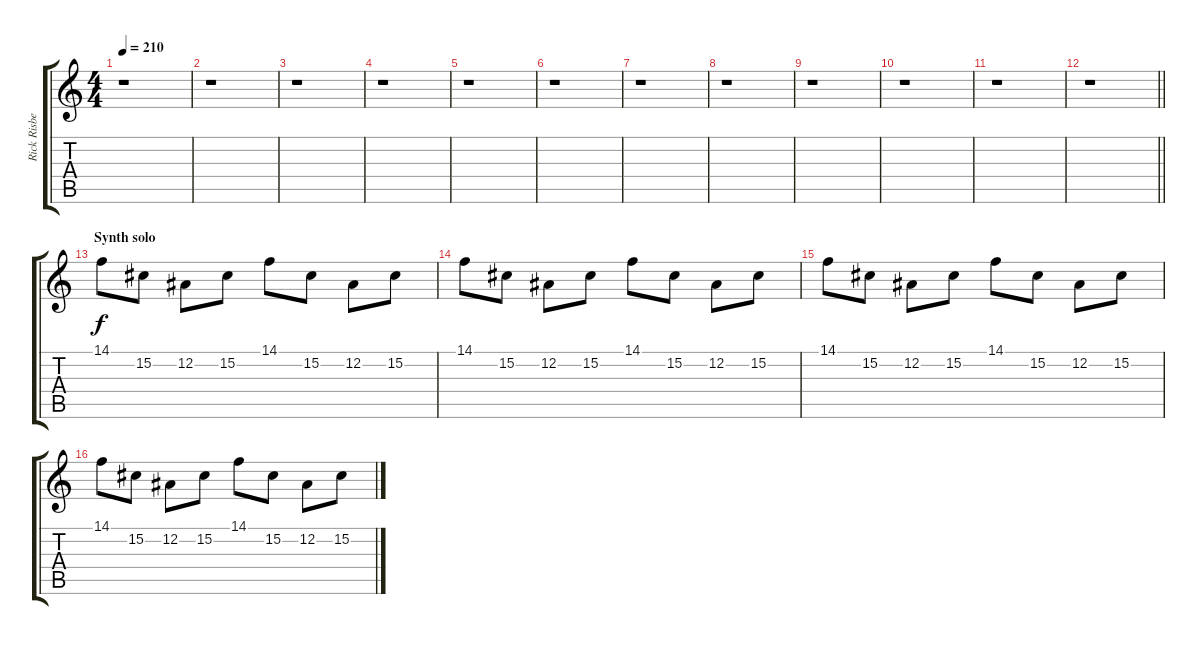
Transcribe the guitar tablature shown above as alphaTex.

\track ("Rick Risberg" "Rick Risbe") {instrument harpsichord}
\staff {score tabs}
\tuning (Eb4 Bb3 Gb3 Db3 Ab2 Eb2) {hide}
\ts (4 4)
\tempo 210
\clef g2
\ks c
r.1{dy f} |
r.1 |
r.1 |
r.1 |
r.1 |
r.1 |
r.1 |
r.1 |
r.1 |
r.1 |
r.1 |
\barLineRight lightlight
r.1 |
\section ("" "Synth solo")
14.1.8{volume 11 instrument harpsichord} 15.2.8 12.2.8 15.2.8 14.1.8 15.2.8 12.2.8 15.2.8 |
14.1.8 15.2.8 12.2.8 15.2.8 14.1.8 15.2.8 12.2.8 15.2.8 |
14.1.8 15.2.8 12.2.8 15.2.8 14.1.8 15.2.8 12.2.8 15.2.8 |
14.1.8 15.2.8 12.2.8 15.2.8 14.1.8 15.2.8 12.2.8 15.2.8
